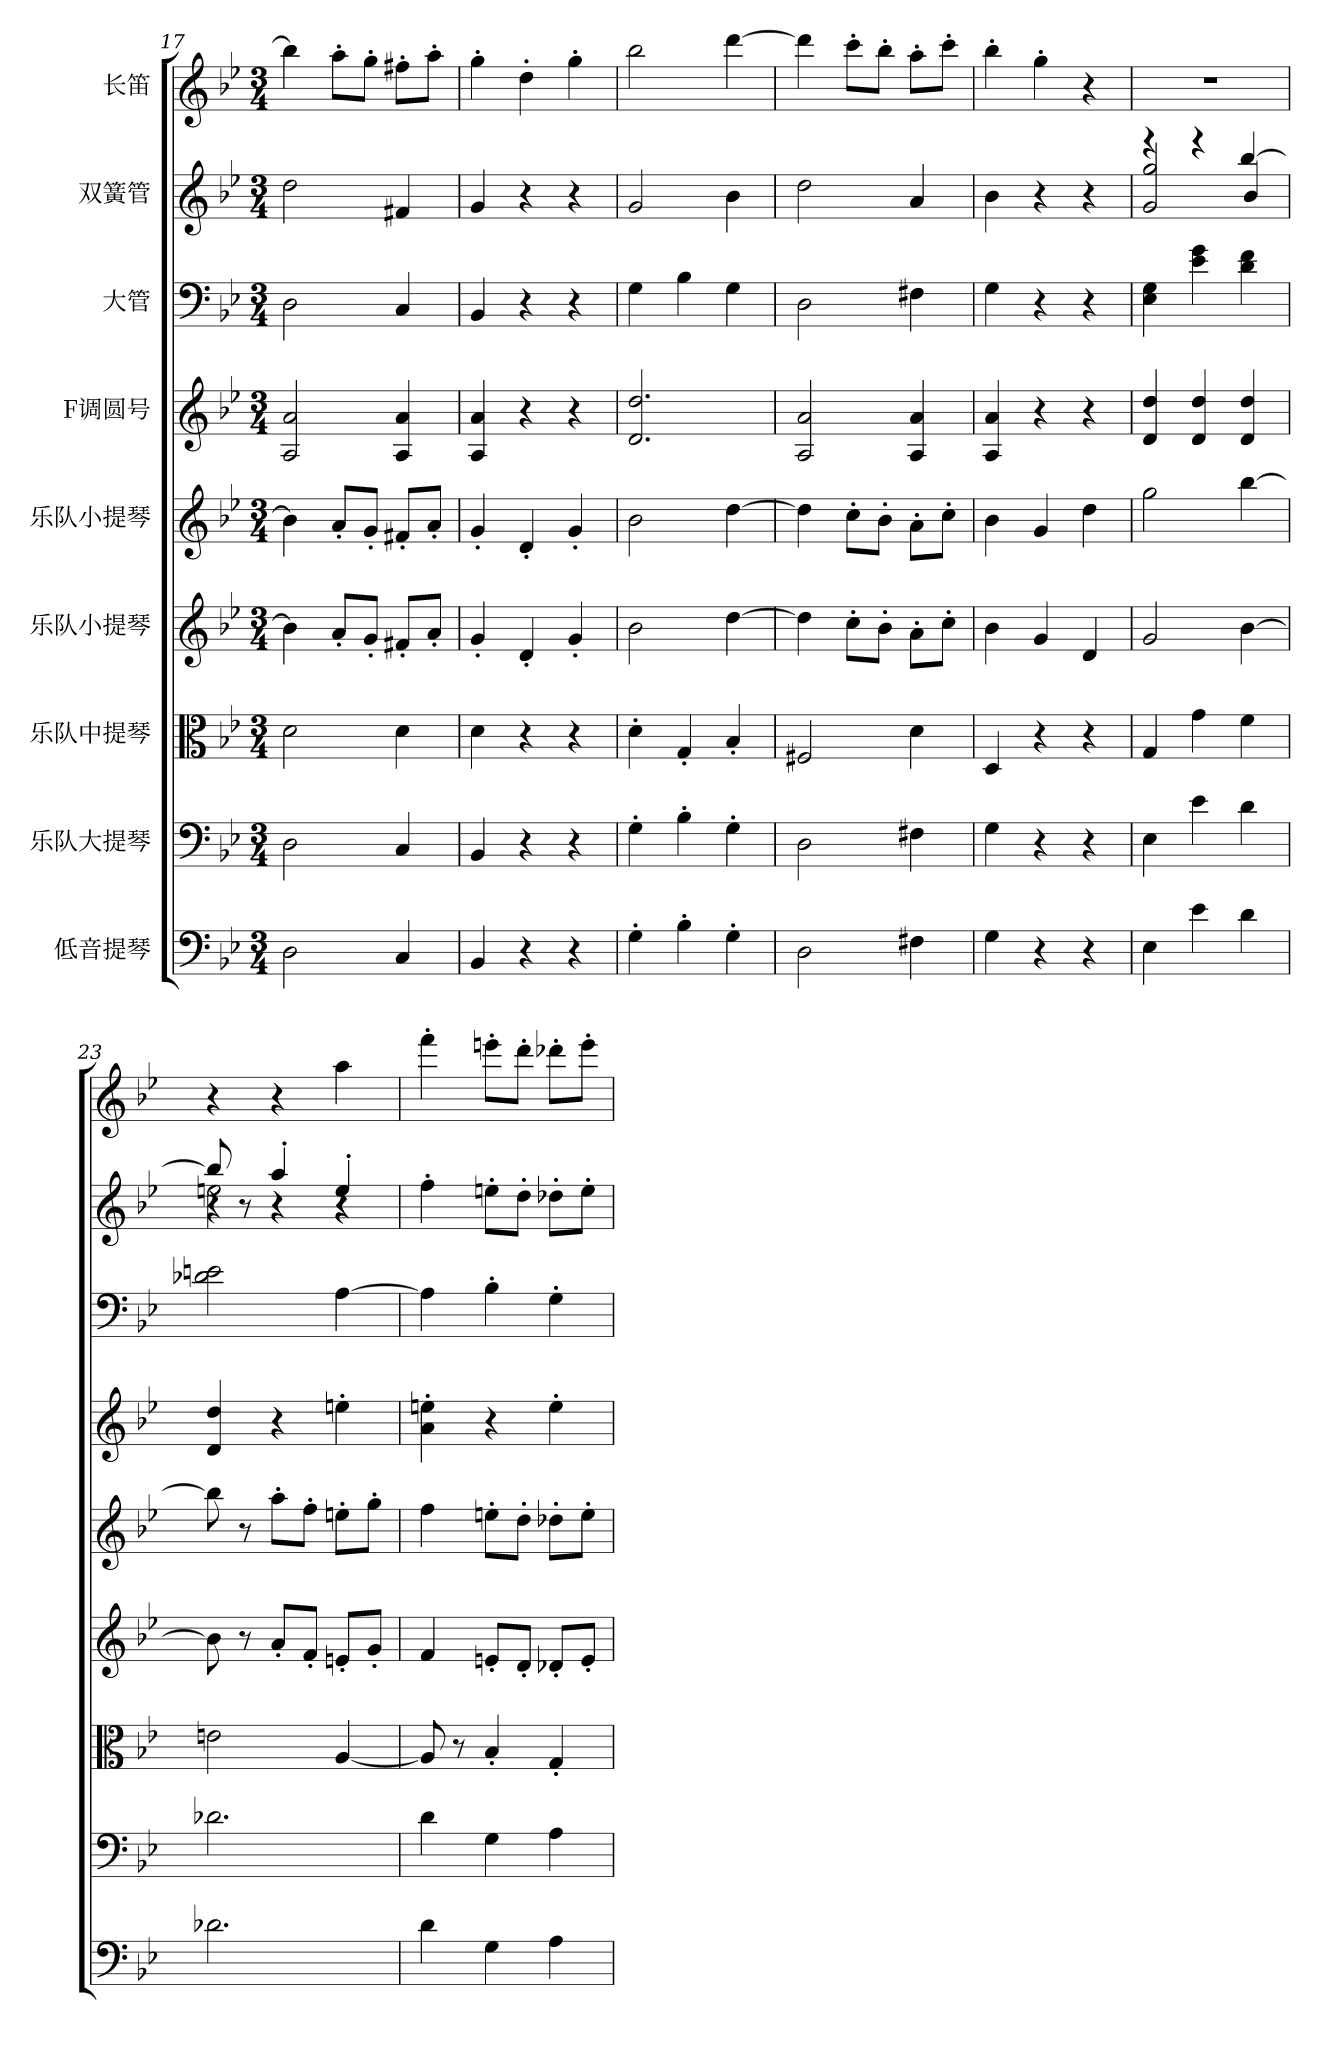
**kern	**kern	**kern	**kern	**kern	**kern	**kern	**kern	**kern
*part9	*part8	*part7	*part6	*part5	*part4	*part3	*part2	*part1
*staff9	*staff8	*staff7	*staff6	*staff5	*staff4	*staff3	*staff2	*staff1
*I"低音提琴	*I"乐队大提琴	*I"乐队中提琴	*I"乐队小提琴	*I"乐队小提琴	*I"F调圆号	*I"大管	*I"双簧管	*I"长笛
*clefF4	*clefF4	*clefC3	*clefG2	*clefG2	*clefG2	*clefF4	*clefG2	*clefG2
*ITrd7c12	*	*	*	*	*ITrd4c7	*	*	*
*k[b-e-]	*k[b-e-]	*k[b-e-]	*k[b-e-]	*k[b-e-]	*k[b-e-a-]	*k[b-e-]	*k[b-e-]	*k[b-e-]
*M3/4	*M3/4	*M3/4	*M3/4	*M3/4	*M3/4	*M3/4	*M3/4	*M3/4
=17	=17	=17	=17	=17	=17	=17	=17	=17
2DD\	2D\	2d\	4b-\]	4b-\]	2D/ 2d/	2D\	2dd\	4bb-\]
.	.	.	8a'/L	8a'/L	.	.	.	8aa'\L
.	.	.	8g'/J	8g'/J	.	.	.	8gg'\J
4CC/	4C/	4d\	8f#X'/L	8f#X'/L	4D/ 4d/	4C/	4f#X/	8ff#X'\L
.	.	.	8a'/J	8a'/J	.	.	.	8aa'\J
=18	=18	=18	=18	=18	=18	=18	=18	=18
4BBB-/	4BB-/	4d\	4g'/	4g'/	4D/ 4d/	4BB-/	4g/	4gg'\
4r	4r	4r	4d'/	4d'/	4r	4r	4r	4dd'\
4r	4r	4r	4g'/	4g'/	4r	4r	4r	4gg'\
=19	=19	=19	=19	=19	=19	=19	=19	=19
4GG'\	4G'\	4d'\	2b-\	2b-\	2.G/ 2.g/	4G\	2g/	2bb-\
4BB-'\	4B-'\	4G'/	.	.	.	4B-\	.	.
4GG'\	4G'\	4B-'/	[4dd\	[4dd\	.	4G\	4b-\	[4ddd\
=20	=20	=20	=20	=20	=20	=20	=20	=20
2DD\	2D\	2F#X/	4dd\]	4dd\]	2D/ 2d/	2D\	2dd\	4ddd\]
.	.	.	8cc'\L	8cc'\L	.	.	.	8ccc'\L
.	.	.	8b-'\J	8b-'\J	.	.	.	8bb-'\J
4FF#X\	4F#X\	4d\	8a'\L	8a'\L	4D/ 4d/	4F#X\	4a/	8aa'\L
.	.	.	8cc'\J	8cc'\J	.	.	.	8ccc'\J
=21	=21	=21	=21	=21	=21	=21	=21	=21
4GG\	4G\	4D/	4b-\	4b-\	4D/ 4d/	4G\	4b-\	4bb-'\
4r	4r	4r	4g/	4g/	4r	4r	4r	4gg'\
4r	4r	4r	4d/	4dd\	4r	4r	4r	4r
!!LO:PB:g=z
=22	=22	=22	=22	=22	=22	=22	=22	=22
*	*	*	*	*	*	*	*^	*
4EE-\	4E-\	4G/	2g/	2gg\	4G/ 4g/	4E-\ 4G\	4r	2g/ 2gg/	2.r
4E-\	4e-\	4g\	.	.	4G/ 4g/	4e-\ 4g\	4r	.	.
4D\	4d\	4f\	[4b-\	[4bb-\	4G/ 4g/	4d\ 4f\	[4bb-/	4b-/	.
=23	=23	=23	=23	=23	=23	=23	=23	=23	=23
*	*	*	*	*	*	*	*	*^	*
2.D-X\	2.d-X\	2en\	8b-\]	8bb-\]	4G/ 4g/	2d-X\ 2en\	8bb-/]	2een\	4r	4r
.	.	.	8r	8r	.	.	8r	.	.	.
.	.	.	8a'/L	8aa'\L	4r	.	4r	.	4aa'/	4r
.	.	.	8f'/J	8ff'\J	.	.	.	.	.	.
.	.	[4A/	8en'/L	8een'\L	4an'\	[4A\	4r	4r	4ee'/	4aa\
.	.	.	8g'/J	8gg'\J	.	.	.	.	.	.
*	*	*	*	*	*	*	*v	*v	*v	*
=24	=24	=24	=24	=24	=24	=24	=24	=24
4D\	4d\	8A/]	4f/	4ff\	4d\' 4an\'	4A\]	4ff'\	4fff'\
.	.	8r	.	.	.	.	.	.
4GG\	4G\	4B-'/	8en'/L	8een'\L	4r	4B-'\	8een'\L	8eeen'\L
.	.	.	8d'/J	8dd'\J	.	.	8dd'\J	8ddd'\J
4AA\	4A\	4G'/	8d-X'/L	8dd-X'\L	4a'\	4G'\	8dd-X'\L	8ddd-X'\L
.	.	.	8e'/J	8ee'\J	.	.	8ee'\J	8eee'\J
=	=	=	=	=	=	=	=	=
*-	*-	*-	*-	*-	*-	*-	*-	*-
